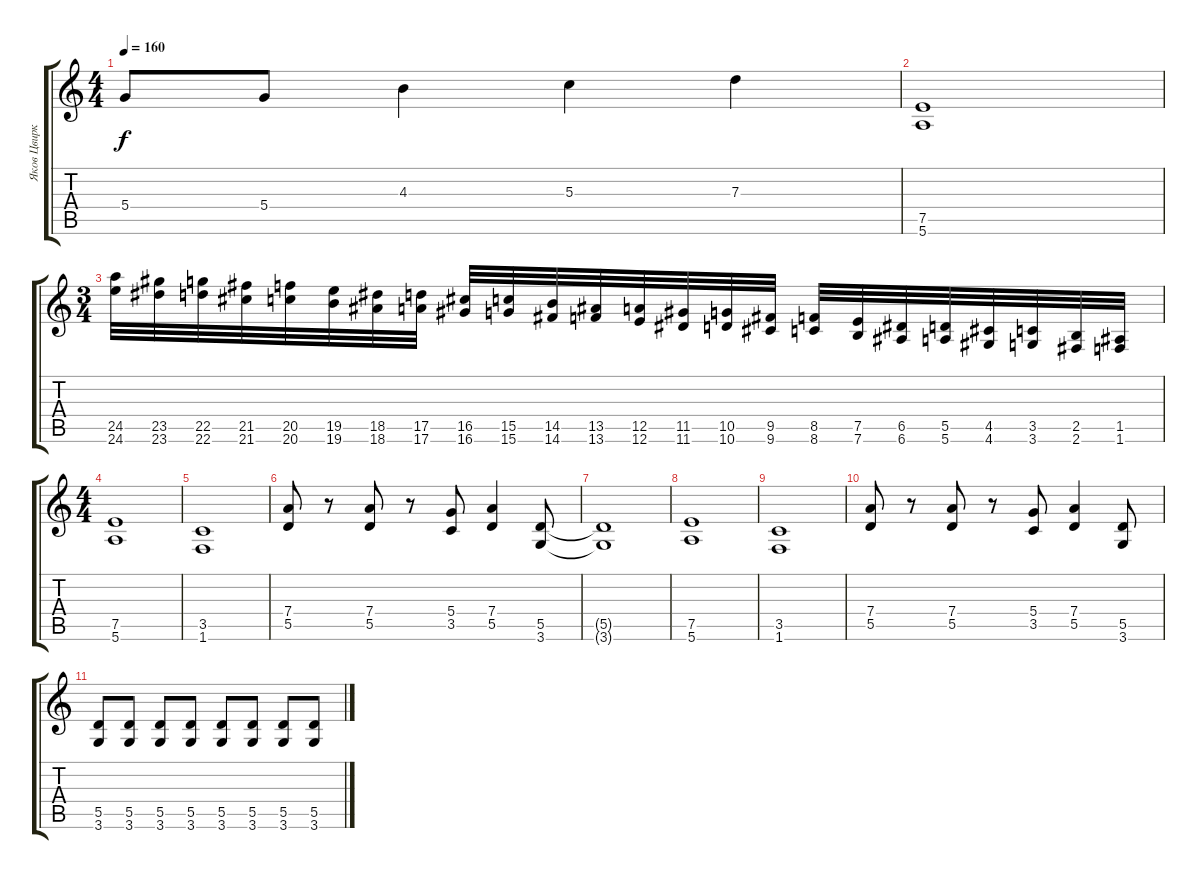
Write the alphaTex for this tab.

\track ("Яков Цвиркунов" "Яков Цвирк") {instrument distortionguitar}
\staff {score tabs}
\tuning (E4 B3 G3 D3 A2 E2) {hide}
\ts (4 4)
\tempo 160
\clef g2
\ks c
5.4{t}.8{dy f} 5.4.8 4.3.4 5.3.4 7.3.4 |
(7.5 5.6).1 |
\ts (3 4)
(24.5 24.6).32 (23.5 23.6).32 (22.5 22.6).32 (21.5 21.6).32 (20.5 20.6).32 (19.5 19.6).32 (18.5 18.6).32 (17.5 17.6).32 (16.5 16.6).32 (15.5 15.6).32 (14.5 14.6).32 (13.5 13.6).32 (12.5 12.6).32 (11.5 11.6).32 (10.5 10.6).32 (9.5 9.6).32 (8.5 8.6).32 (7.5 7.6).32 (6.5 6.6).32 (5.5 5.6).32 (4.5 4.6).32 (3.5 3.6).32 (2.5 2.6).32 (1.5 1.6).32 |
\ts (4 4)
(7.5 5.6).1 |
(3.5 1.6).1 |
(7.4 5.5).8 r.8 (7.4 5.5).8 r.8 (5.4 3.5).8 (7.4 5.5).4 (5.5 3.6).8 |
(5.5{t} 3.6{t}).1 |
(7.5 5.6).1 |
(3.5 1.6).1 |
(7.4 5.5).8 r.8 (7.4 5.5).8 r.8 (5.4 3.5).8 (7.4 5.5).4 (5.5 3.6).8 |
(5.5 3.6).8 (5.5 3.6).8 (5.5 3.6).8 (5.5 3.6).8 (5.5 3.6).8 (5.5 3.6).8 (5.5 3.6).8 (5.5 3.6).8
